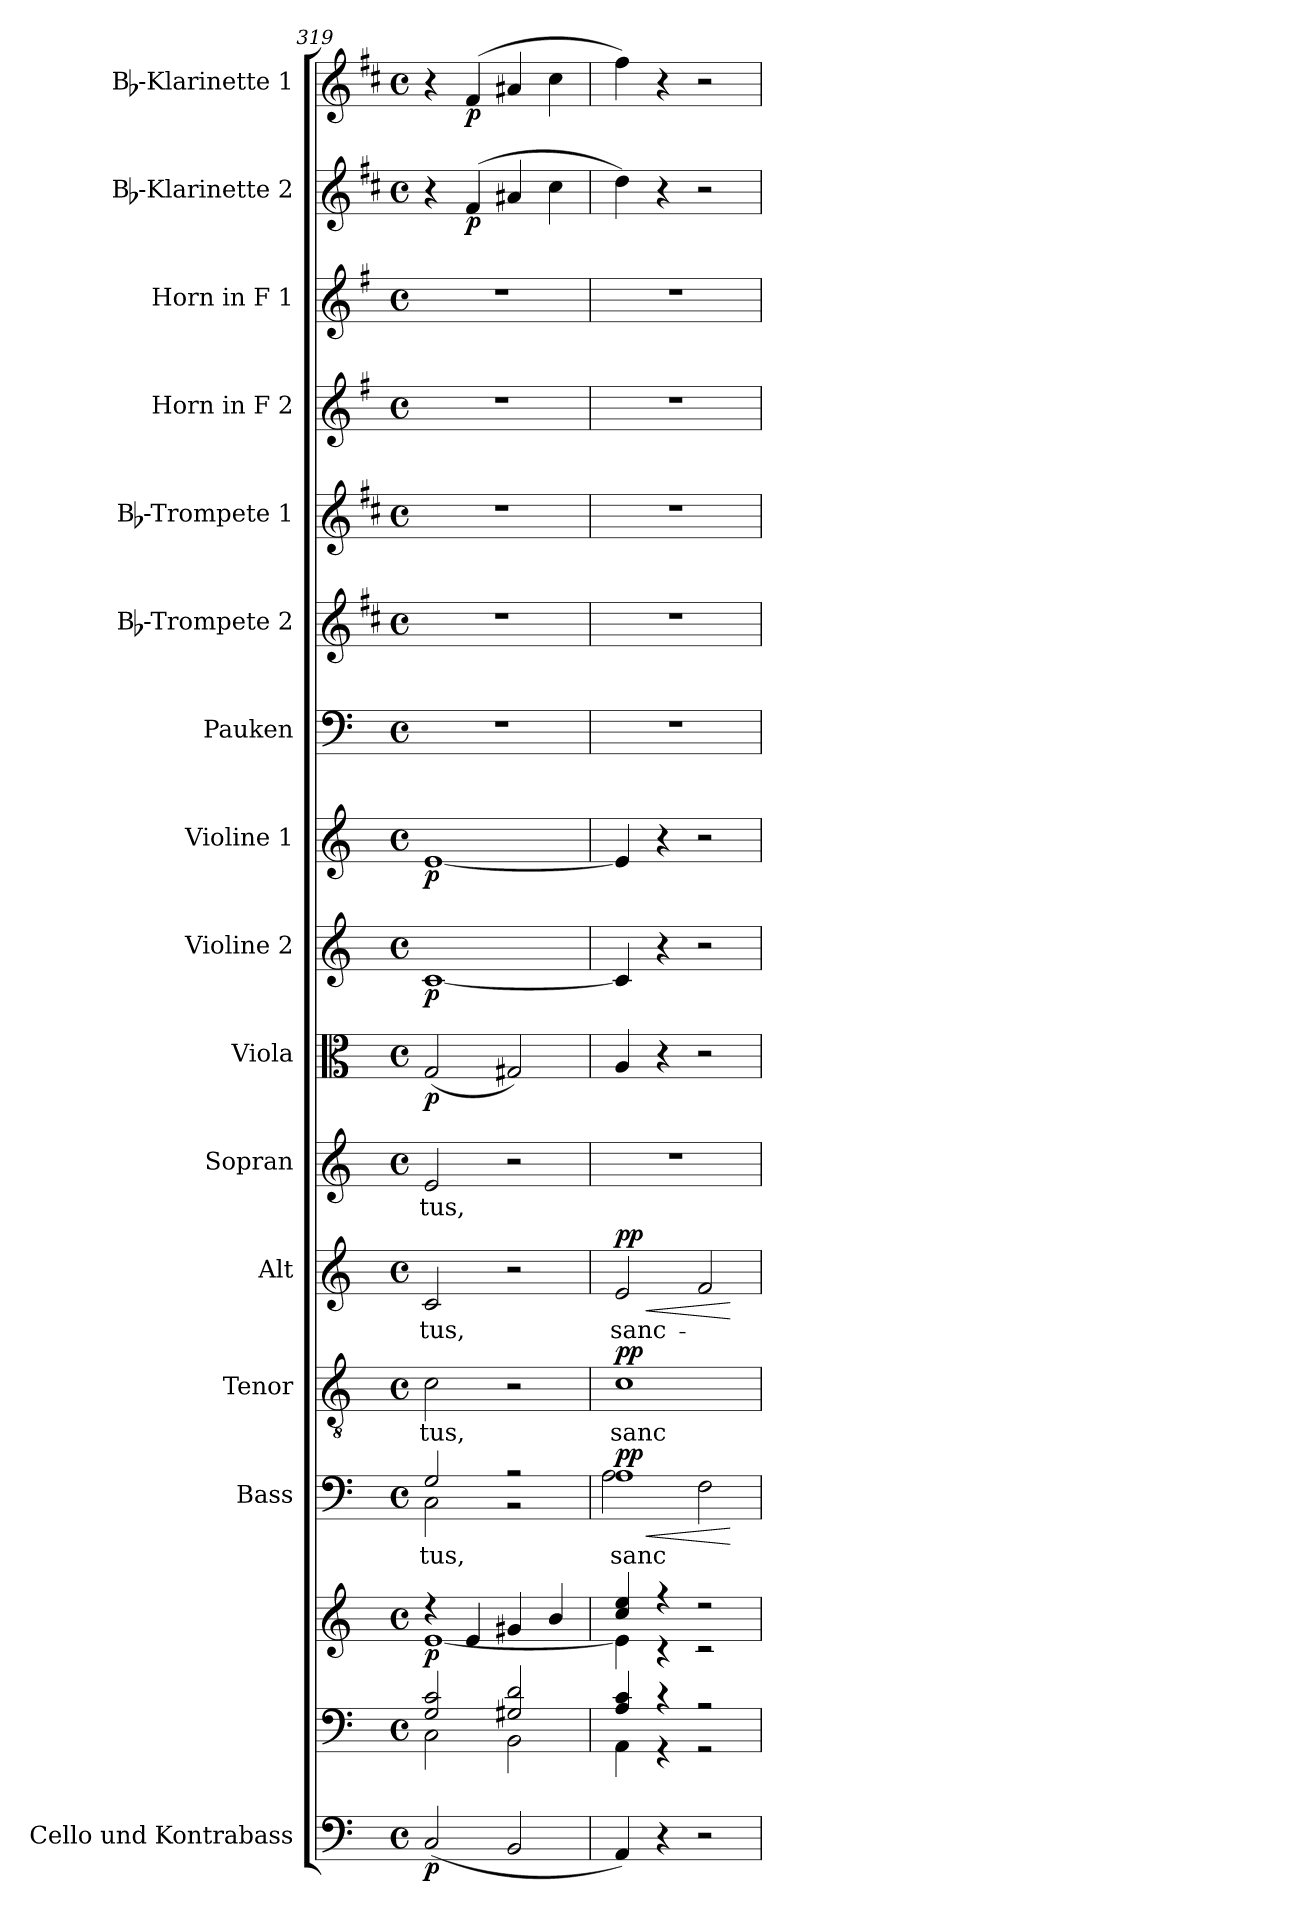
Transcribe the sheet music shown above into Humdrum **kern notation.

**kern	**dynam	**kern	**kern	**dynam	**kern	**text	**dynam	**kern	**text	**dynam	**kern	**text	**dynam	**kern	**text	**kern	**dynam	**kern	**dynam	**kern	**dynam	**kern	**kern	**kern	**kern	**kern	**kern	**dynam	**kern	**dynam
*part16	*part16	*part15	*part15	*part15	*part14	*part14	*part14	*part13	*part13	*part13	*part12	*part12	*part12	*part11	*part11	*part10	*part10	*part9	*part9	*part8	*part8	*part7	*part6	*part5	*part4	*part3	*part2	*part2	*part1	*part1
*staff17	*staff17	*staff16	*staff15	*staff15/16	*staff14	*staff14	*staff14	*staff13	*staff13	*staff13	*staff12	*staff12	*staff12	*staff11	*staff11	*staff10	*staff10	*staff9	*staff9	*staff8	*staff8	*staff7	*staff6	*staff5	*staff4	*staff3	*staff2	*staff2	*staff1	*staff1
*I"Cello und Kontrabass	*	*	*	*	*I"Bass	*	*	*I"Tenor	*	*	*I"Alt	*	*	*I"Sopran	*	*I"Viola	*	*I"Violine 2	*	*I"Violine 1	*	*I"Pauken	*I"Bb-Trompete 2	*I"Bb-Trompete 1	*I"Horn in F 2	*I"Horn in F 1	*I"Bb-Klarinette 2	*	*I"Bb-Klarinette 1	*
*I'Kb.	*	*	*	*	*I'B.	*	*	*I'T.	*	*	*I'A.	*	*	*I'S.	*	*I'Vla.	*	*I'Vl. 2	*	*I'Vl. 1	*	*I'Pk.	*I'Bb Trp. 2	*I'Bb Trp. 1	*	*	*I'Bb Kl. 2	*	*I'Bb Kl. 1	*
*clefF4	*	*clefF4	*clefG2	*	*clefF4	*	*	*clefGv2	*	*	*clefG2	*	*	*clefG2	*	*clefC3	*	*clefG2	*	*clefG2	*	*clefF4	*clefG2	*clefG2	*clefG2	*clefG2	*clefG2	*	*clefG2	*
*ITrd7c12	*	*	*	*	*	*	*	*	*	*	*	*	*	*	*	*	*	*	*	*	*	*	*ITrd1c2	*ITrd1c2	*ITrd4c7	*ITrd4c7	*ITrd1c2	*	*ITrd1c2	*
*k[]	*	*k[]	*k[]	*	*k[]	*	*	*k[]	*	*	*k[]	*	*	*k[]	*	*k[]	*	*k[]	*	*k[]	*	*k[]	*k[]	*k[]	*k[]	*k[]	*k[]	*	*k[]	*
*C:	*	*C:	*C:	*	*C:	*	*	*C:	*	*	*C:	*	*	*C:	*	*C:	*	*C:	*	*C:	*	*C:	*C:	*C:	*C:	*C:	*C:	*	*C:	*
*M4/4	*	*M4/4	*M4/4	*	*M4/4	*	*	*M4/4	*	*	*M4/4	*	*	*M4/4	*	*M4/4	*	*M4/4	*	*M4/4	*	*M4/4	*M4/4	*M4/4	*M4/4	*M4/4	*M4/4	*	*M4/4	*
*met(c)	*	*met(c)	*met(c)	*	*met(c)	*	*	*met(c)	*	*	*met(c)	*	*	*met(c)	*	*met(c)	*	*met(c)	*	*met(c)	*	*met(c)	*met(c)	*met(c)	*met(c)	*met(c)	*met(c)	*	*met(c)	*
=319	=319	=319	=319	=319	=319	=319	=319	=319	=319	=319	=319	=319	=319	=319	=319	=319	=319	=319	=319	=319	=319	=319	=319	=319	=319	=319	=319	=319	=319	=319
*	*	*^	*^	*	*	*	*	*	*	*	*	*	*	*	*	*	*	*	*	*	*	*	*	*	*	*	*	*	*	*
!	!LO:DY:b	!	!	!	!	!LO:DY:b	!	!LO:LY:b	!	!	!LO:LY:b	!	!	!LO:LY:b	!	!	!LO:LY:b	!	!LO:DY:b	!	!LO:DY:b	!	!LO:DY:b	!	!	!	!	!	!	!	!	!
*	*	*	*	*	*	*	*^	*	*	*	*	*	*	*	*	*	*	*	*	*	*	*	*	*	*	*	*	*	*	*	*	*
(<2CC/	p	2G/ 2c/	2C\	4rdd	[<1e	p	2G/	2C\	-tus,	.	2c\	-tus,	.	2c/	-tus,	.	2e/	-tus,	(<2G/	p	[1c	p	[1e	p	1r	1r	1r	1r	1r	4r	.	4r	.
!	!	!	!	!	!	!	!	!	!	!	!	!	!	!	!	!	!	!	!	!	!	!	!	!	!	!	!	!	!	!	!LO:DY:b	!	!LO:DY:b
.	.	.	.	4e/	.	.	.	.	.	.	.	.	.	.	.	.	.	.	.	.	.	.	.	.	.	.	.	.	.	(>4e/	p	(>4e/	p
2BBB/	.	2G#X/ 2d/	2BB\	4g#X/	.	.	2r	2r	.	.	2r	.	.	2r	.	.	2r	.	2G#X/)	.	.	.	.	.	.	.	.	.	.	4g#X/	.	4g#X/	.
.	.	.	.	4b/	.	.	.	.	.	.	.	.	.	.	.	.	.	.	.	.	.	.	.	.	.	.	.	.	.	4b\	.	4b\	.
=320	=320	=320	=320	=320	=320	=320	=320	=320	=320	=320	=320	=320	=320	=320	=320	=320	=320	=320	=320	=320	=320	=320	=320	=320	=320	=320	=320	=320	=320	=320	=320	=320	=320
!	!	!	!	!	!	!	!	!	!LO:LY:b	!LO:HP:b	!	!LO:LY:b	!	!	!LO:LY:b	!LO:HP:b	!	!	!	!	!	!	!	!	!	!	!	!	!	!	!	!	!
!	!	!	!	!	!	!	!	!	!	!LO:DY:n=1:a	!	!	!LO:DY:a	!	!	!LO:DY:n=1:a	!	!	!	!	!	!	!	!	!	!	!	!	!	!	!	!	!
4AAA/)	.	4A/ 4c/	4AA\	4cc/ 4ee/	4e\]	.	1A	2A\	sanc-	< pp	1c	sanc-	pp	2e/	sanc-	< pp	1r	.	4A/	.	4c/]	.	4e/]	.	1r	1r	1r	1r	1r	4cc\)	.	4ee\)	.
4r	.	4r	4r	4r	4r	.	.	.	.	.	.	.	.	.	.	.	.	.	4r	.	4r	.	4r	.	.	.	.	.	.	4r	.	4r	.
2r	.	2r	2r	2r	2r	.	.	2F\	.	.	.	.	.	2f/	.	.	.	.	2r	.	2r	.	2r	.	.	.	.	.	.	2r	.	2r	.
*	*	*v	*v	*	*	*	*v	*v	*	*	*	*	*	*	*	*	*	*	*	*	*	*	*	*	*	*	*	*	*	*	*	*	*
*	*	*	*v	*v	*	*	*	*	*	*	*	*	*	*	*	*	*	*	*	*	*	*	*	*	*	*	*	*	*	*	*
.	.	.	.	.	.	.	[	.	.	.	.	.	[	.	.	.	.	.	.	.	.	.	.	.	.	.	.	.	.	.
=	=	=	=	=	=	=	=	=	=	=	=	=	=	=	=	=	=	=	=	=	=	=	=	=	=	=	=	=	=	=
*-	*-	*-	*-	*-	*-	*-	*-	*-	*-	*-	*-	*-	*-	*-	*-	*-	*-	*-	*-	*-	*-	*-	*-	*-	*-	*-	*-	*-	*-	*-
